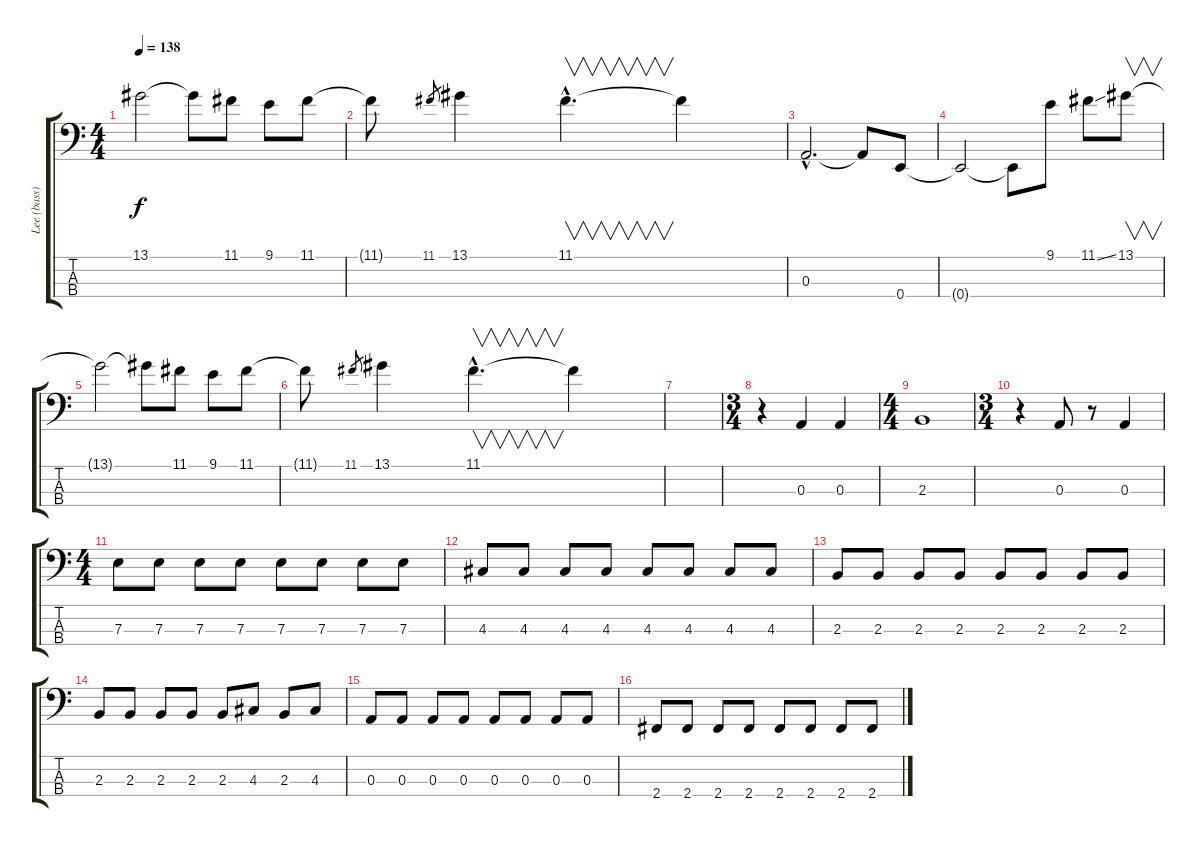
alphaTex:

\track ("Lee (bass)" "Lee (bass)") {instrument electricbassfinger}
\staff {score tabs}
\tuning (G2 D2 A1 E1) {hide}
\ts (4 4)
\tempo 138
\clef f4
\ks c
13.1{t}.2{dy f} 13.1{t}.8 11.1.8 9.1.8 11.1.8 |
11.1{t}.8 11.1.8{gr} 13.1.4 11.1{hac}.4{v d} 11.1{t}.4 |
0.3{hac}.2{d} 0.3{t}.8 0.4.8 |
0.4{t}.2 0.4{t}.8 9.1.8 11.1{ss}.8 13.1.8{v} |
13.1{t}.2 13.1{t}.8 11.1.8 9.1.8 11.1.8 |
11.1{t}.8 11.1.8{gr} 13.1.4 11.1{hac}.4{v d} 11.1{t}.4 |
|
\ts (3 4)
r.4 0.3.4 0.3.4 |
\ts (4 4)
2.3.1 |
\ts (3 4)
r.4 0.3.8 r.8 0.3.4 |
\ts (4 4)
7.3.8 7.3.8 7.3.8 7.3.8 7.3.8 7.3.8 7.3.8 7.3.8 |
4.3.8 4.3.8 4.3.8 4.3.8 4.3.8 4.3.8 4.3.8 4.3.8 |
2.3.8 2.3.8 2.3.8 2.3.8 2.3.8 2.3.8 2.3.8 2.3.8 |
2.3.8 2.3.8 2.3.8 2.3.8 2.3.8 4.3.8 2.3.8 4.3.8 |
0.3.8 0.3.8 0.3.8 0.3.8 0.3.8 0.3.8 0.3.8 0.3.8 |
2.4.8 2.4.8 2.4.8 2.4.8 2.4.8 2.4.8 2.4.8 2.4.8
